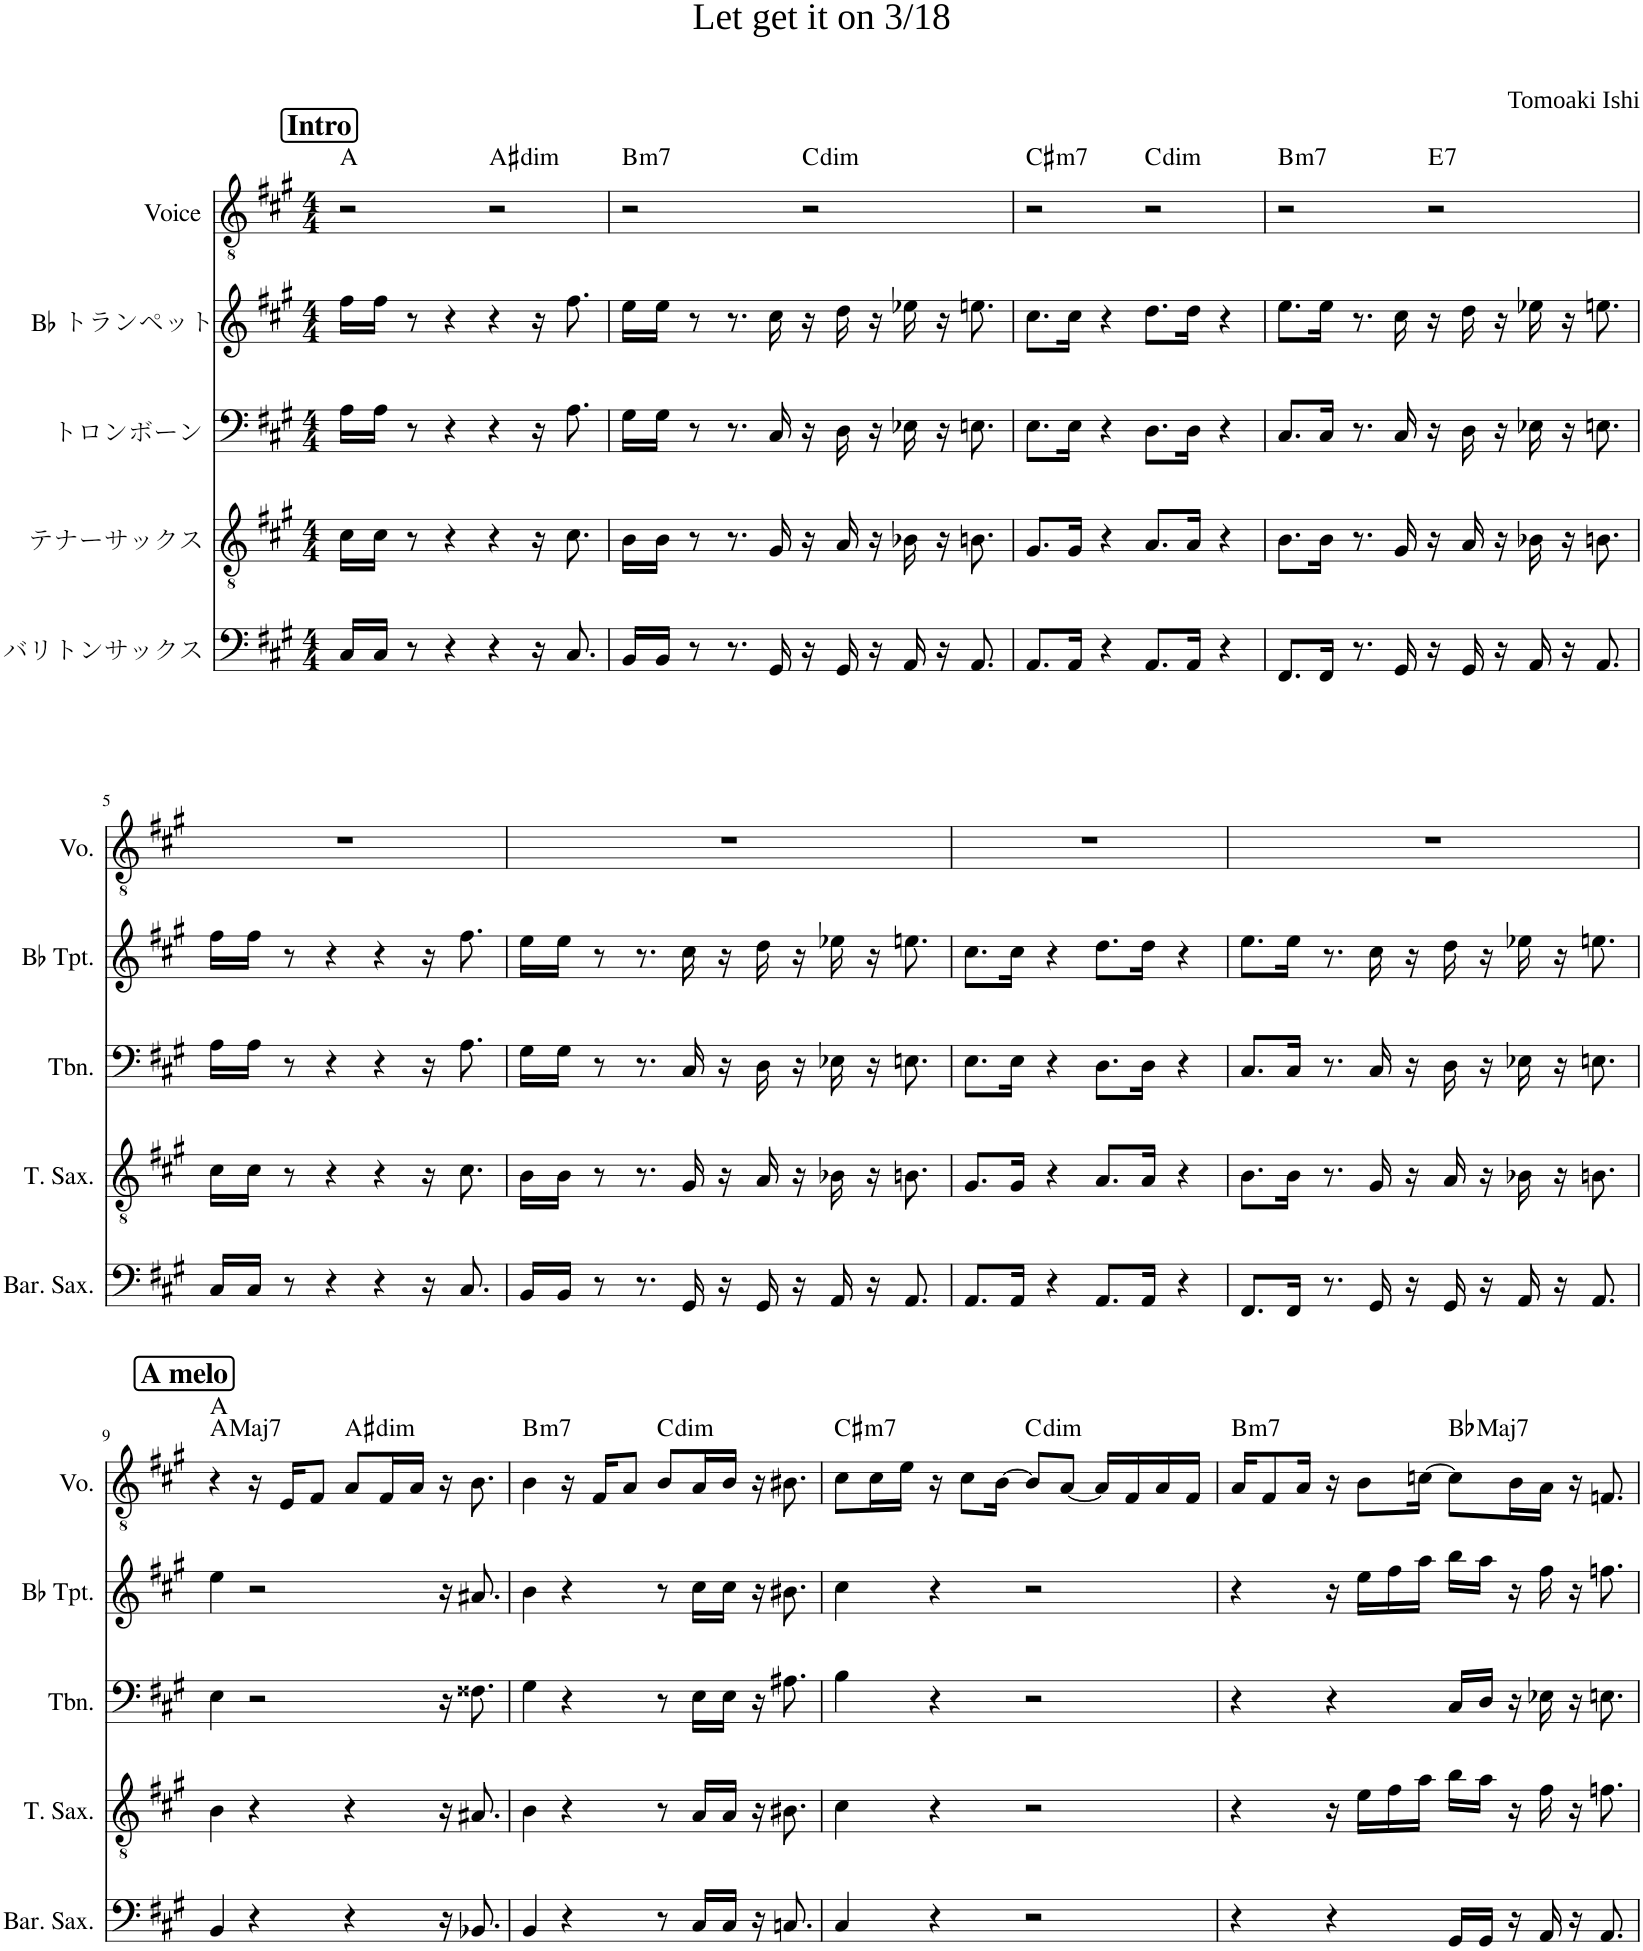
**kern	**kern	**kern	**kern	**kern	**harte
*part5	*part4	*part3	*part2	*part1	*part1
*staff5	*staff4	*staff3	*staff2	*staff1	*
*I"バリトンサックス	*I"テナーサックス	*I"トロンボーン	*I"Bb トランペット	*I"Voice	*
*	*	*	*	*I'Vo.	*
*clefF4	*clefGv2	*clefF4	*clefG2	*clefGv2	*
*ITrd12c21	*ITrd8c14	*	*ITrd1c2	*	*
*k[f#c#g#]	*k[f#c#g#]	*k[f#c#g#]	*k[f#c#g#]	*k[f#c#g#]	*
*M4/4	*M4/4	*M4/4	*M4/4	*M4/4	*
!!LO:REH:place=s1:a:B:cj:fs=14:t=Intro
=1	=1	=1	=1	=1	=1
16C#/LL	16c#\LL	16A\LL	16ff#\LL	2r	A:maj
16C#/JJ	16c#\JJ	16A\JJ	16ff#\JJ	.	.
8r	8r	8r	8r	.	.
4r	4r	4r	4r	.	.
!	!	!	!	!	!LO:H:kt=dim
4r	4r	4r	4r	2r	A#:dim
16r	16r	16r	16r	.	.
8.C#/	8.c#\	8.A\	8.ff#\	.	.
=2	=2	=2	=2	=2	=2
!	!	!	!	!	!LO:H:kt=m7
16BB/LL	16B\LL	16G#\LL	16ee\LL	2r	B:min7
16BB/JJ	16B\JJ	16G#\JJ	16ee\JJ	.	.
8r	8r	8r	8r	.	.
8.r	8.r	8.r	8.r	.	.
16GG#/	16G#/	16C#/	16cc#\	.	.
!	!	!	!	!	!LO:H:kt=dim
16r	16r	16r	16r	2r	C:dim
16GG#/	16A/	16D\	16dd\	.	.
16r	16r	16r	16r	.	.
16AA/	16B-X\	16E-X\	16ee-X\	.	.
16r	16r	16r	16r	.	.
8.AA/	8.Bn\	8.En\	8.een\	.	.
=3	=3	=3	=3	=3	=3
!	!	!	!	!	!LO:H:kt=m7
8.AA/L	8.G#/L	8.E\L	8.cc#\L	2r	C#:min7
16AA/Jk	16G#/Jk	16E\Jk	16cc#\Jk	.	.
4r	4r	4r	4r	.	.
!	!	!	!	!	!LO:H:kt=dim
8.AA/L	8.A/L	8.D\L	8.dd\L	2r	C:dim
16AA/Jk	16A/Jk	16D\Jk	16dd\Jk	.	.
4r	4r	4r	4r	.	.
=4	=4	=4	=4	=4	=4
!	!	!	!	!	!LO:H:kt=m7
8.FF#/L	8.B\L	8.C#/L	8.ee\L	2r	B:min7
16FF#/Jk	16B\Jk	16C#/Jk	16ee\Jk	.	.
8.r	8.r	8.r	8.r	.	.
16GG#/	16G#/	16C#/	16cc#\	.	.
!	!	!	!	!	!LO:H:kt=7
16r	16r	16r	16r	2r	E:7
16GG#/	16A/	16D\	16dd\	.	.
16r	16r	16r	16r	.	.
16AA/	16B-X\	16E-X\	16ee-X\	.	.
16r	16r	16r	16r	.	.
8.AA/	8.Bn\	8.En\	8.een\	.	.
!!LO:LB:g=z
=5	=5	=5	=5	=5	=5
16C#/LL	16c#\LL	16A\LL	16ff#\LL	1r	.
16C#/JJ	16c#\JJ	16A\JJ	16ff#\JJ	.	.
8r	8r	8r	8r	.	.
4r	4r	4r	4r	.	.
4r	4r	4r	4r	.	.
16r	16r	16r	16r	.	.
8.C#/	8.c#\	8.A\	8.ff#\	.	.
=6	=6	=6	=6	=6	=6
16BB/LL	16B\LL	16G#\LL	16ee\LL	1r	.
16BB/JJ	16B\JJ	16G#\JJ	16ee\JJ	.	.
8r	8r	8r	8r	.	.
8.r	8.r	8.r	8.r	.	.
16GG#/	16G#/	16C#/	16cc#\	.	.
16r	16r	16r	16r	.	.
16GG#/	16A/	16D\	16dd\	.	.
16r	16r	16r	16r	.	.
16AA/	16B-X\	16E-X\	16ee-X\	.	.
16r	16r	16r	16r	.	.
8.AA/	8.Bn\	8.En\	8.een\	.	.
=7	=7	=7	=7	=7	=7
8.AA/L	8.G#/L	8.E\L	8.cc#\L	1r	.
16AA/Jk	16G#/Jk	16E\Jk	16cc#\Jk	.	.
4r	4r	4r	4r	.	.
8.AA/L	8.A/L	8.D\L	8.dd\L	.	.
16AA/Jk	16A/Jk	16D\Jk	16dd\Jk	.	.
4r	4r	4r	4r	.	.
=8	=8	=8	=8	=8	=8
8.FF#/L	8.B\L	8.C#/L	8.ee\L	1r	.
16FF#/Jk	16B\Jk	16C#/Jk	16ee\Jk	.	.
8.r	8.r	8.r	8.r	.	.
16GG#/	16G#/	16C#/	16cc#\	.	.
16r	16r	16r	16r	.	.
16GG#/	16A/	16D\	16dd\	.	.
16r	16r	16r	16r	.	.
16AA/	16B-X\	16E-X\	16ee-X\	.	.
16r	16r	16r	16r	.	.
8.AA/	8.Bn\	8.En\	8.een\	.	.
!!LO:LB:g=z
!!LO:REH:place=s1:a:B:cj:fs=14:t=A melo
=9	=9	=9	=9	=9	=9
!	!	!	!	!	!LO:H:n=1:kt=Maj7
4BB/	4B\	4E\	4ee\	4r	A:maj7 A:maj
4r	4r	2r	2r	16r	.
.	.	.	.	16E/KL	.
.	.	.	.	8F#/J	.
!	!	!	!	!	!LO:H:kt=dim
4r	4r	.	.	8A/L	A#:dim
.	.	.	.	16F#/L	.
.	.	.	.	16A/JJ	.
16r	16r	16r	16r	16r	.
8.BB-X/	8.A#X/	8.F##X\	8.a#X/	8.B\	.
=10	=10	=10	=10	=10	=10
!	!	!	!	!	!LO:H:kt=m7
4BB/	4B\	4G#\	4b\	4B\	B:min7
4r	4r	4r	4r	16r	.
.	.	.	.	16F#/KL	.
.	.	.	.	8A/J	.
!	!	!	!	!	!LO:H:kt=dim
8r	8r	8r	8r	8B/L	C:dim
16C#/LL	16A/LL	16E\LL	16cc#\LL	16A/L	.
16C#/JJ	16A/JJ	16E\JJ	16cc#\JJ	16B/JJ	.
16r	16r	16r	16r	16r	.
8.Cn/	8.B#X\	8.A#X\	8.b#X\	8.B#X\	.
=11	=11	=11	=11	=11	=11
!	!	!	!	!	!LO:H:kt=m7
4C#/	4c#\	4B\	4cc#\	8c#\L	C#:min7
.	.	.	.	16c#\L	.
.	.	.	.	16e\JJ	.
4r	4r	4r	4r	16r	.
.	.	.	.	8c#\L	.
.	.	.	.	[16B\Jk	.
!	!	!	!	!	!LO:H:kt=dim
2r	2r	2r	2r	8B/L]	C:dim
.	.	.	.	[8A/J	.
.	.	.	.	16A/LL]	.
.	.	.	.	16F#/	.
.	.	.	.	16A/	.
.	.	.	.	16F#/JJ	.
=12	=12	=12	=12	=12	=12
!	!	!	!	!	!LO:H:kt=m7
4r	4r	4r	4r	16A/KL	B:min7
.	.	.	.	8F#/	.
.	.	.	.	16A/Jk	.
4r	16r	4r	16r	16r	.
.	16e\LL	.	16ee\LL	8B\L	.
.	16f#\	.	16ff#\	.	.
.	16a\JJ	.	16aa\JJ	[16cn\Jk	.
!	!	!	!	!	!LO:H:kt=Maj7
16GG#/LL	16b\LL	16C#/LL	16bb\LL	8c\L]	Bb:maj7
16GG#/JJ	16a\JJ	16D/JJ	16aa\JJ	.	.
16r	16r	16r	16r	16B\L	.
16AA/	16f#\	16E-X\	16ff#\	16A\JJ	.
16r	16r	16r	16r	16r	.
8.AA/	8.fn\	8.En\	8.ffn\	8.Fn/	.
=	=	=	=	=	=
*-	*-	*-	*-	*-	*-
